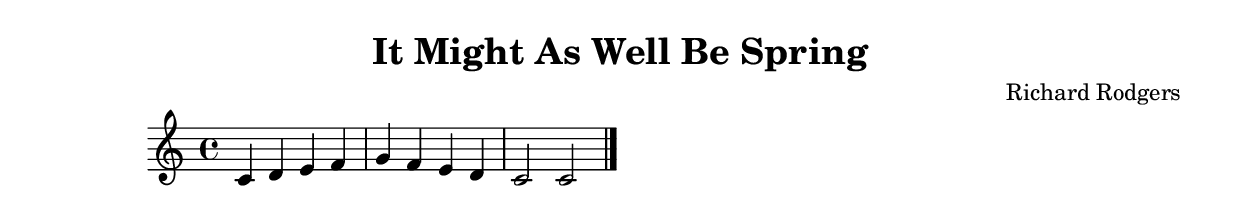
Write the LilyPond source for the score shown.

\version "2.24.4"

\header {
  title = "It Might As Well Be Spring"
  composer = "Richard Rodgers"
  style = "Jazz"
}

\score {
  \new Staff {
    \clef treble
    \time 4/4
    \key c \major
    
    % Simple chord progression placeholder
    c'4 d' e' f' |
    g' f' e' d' |
    c'2 c'2 |
    \bar "|."
  }
  \layout {}
  \midi {
    \tempo 4 = 120
  }
}